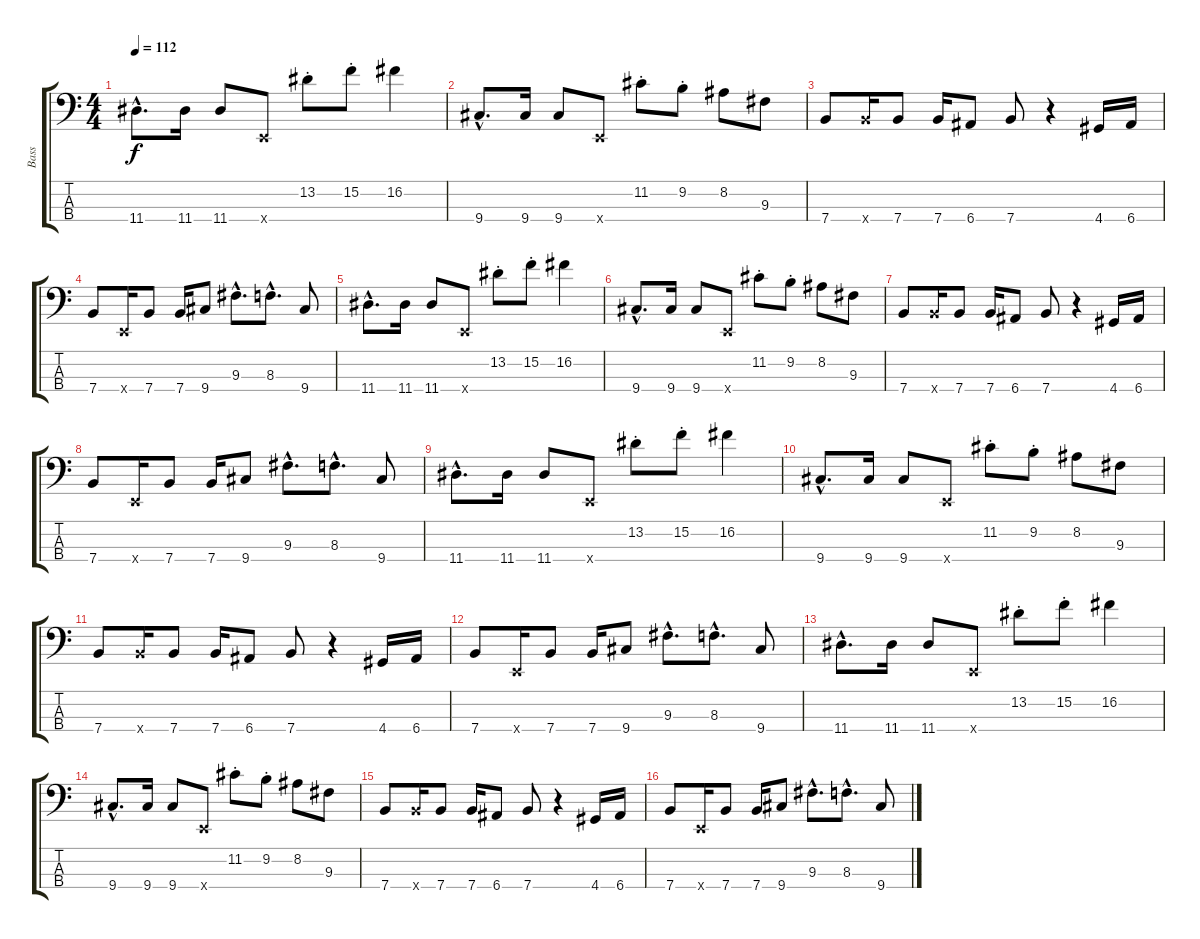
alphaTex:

\track ("Bass" "Bass") {instrument slapbass1}
\staff {score tabs}
\tuning (G2 D2 A1 E1) {hide}
\ts (4 4)
\tempo 112
\clef f4
\ks c
11.4{hac}.8{d dy f} 11.4.16 11.4.8 0.4{x}.8 13.2{st}.8 15.2{st}.8 16.2.4 |
9.4{hac}.8{d} 9.4.16 9.4.8 0.4{x}.8 11.2{st}.8 9.2{st}.8 8.2.8 9.3.8 |
7.4.8 7.4{x}.16 7.4.8 7.4.16 6.4.8 7.4.8 r.4 4.4.16 6.4.16 |
7.4.8 0.4{x}.16 7.4.8 7.4.16 9.4.8 9.3{hac}.8{d} 8.3{hac}.8{d} 9.4.8 |
11.4{hac}.8{d} 11.4.16 11.4.8 0.4{x}.8 13.2{st}.8 15.2{st}.8 16.2.4 |
9.4{hac}.8{d} 9.4.16 9.4.8 0.4{x}.8 11.2{st}.8 9.2{st}.8 8.2.8 9.3.8 |
7.4.8 7.4{x}.16 7.4.8 7.4.16 6.4.8 7.4.8 r.4 4.4.16 6.4.16 |
7.4.8 0.4{x}.16 7.4.8 7.4.16 9.4.8 9.3{hac}.8{d} 8.3{hac}.8{d} 9.4.8 |
11.4{hac}.8{d} 11.4.16 11.4.8 0.4{x}.8 13.2{st}.8 15.2{st}.8 16.2.4 |
9.4{hac}.8{d} 9.4.16 9.4.8 0.4{x}.8 11.2{st}.8 9.2{st}.8 8.2.8 9.3.8 |
7.4.8 7.4{x}.16 7.4.8 7.4.16 6.4.8 7.4.8 r.4 4.4.16 6.4.16 |
7.4.8 0.4{x}.16 7.4.8 7.4.16 9.4.8 9.3{hac}.8{d} 8.3{hac}.8{d} 9.4.8 |
11.4{hac}.8{d} 11.4.16 11.4.8 0.4{x}.8 13.2{st}.8 15.2{st}.8 16.2.4 |
9.4{hac}.8{d} 9.4.16 9.4.8 0.4{x}.8 11.2{st}.8 9.2{st}.8 8.2.8 9.3.8 |
7.4.8 7.4{x}.16 7.4.8 7.4.16 6.4.8 7.4.8 r.4 4.4.16 6.4.16 |
7.4.8 0.4{x}.16 7.4.8 7.4.16 9.4.8 9.3{hac}.8{d} 8.3{hac}.8{d} 9.4.8
